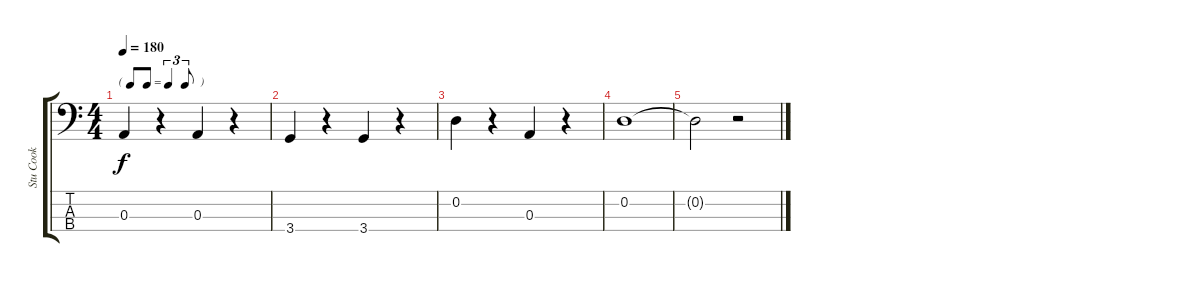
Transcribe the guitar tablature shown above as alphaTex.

\track ("Stu Cook" "Stu Cook") {instrument electricbasspick}
\staff {score tabs}
\tuning (G2 D2 A1 E1) {hide}
\ts (4 4)
\tf triplet8th
\tempo 180
\clef f4
\ks c
0.3.4{dy f} r.4 0.3.4 r.4 |
3.4.4 r.4 3.4.4 r.4 |
0.2.4 r.4 0.3.4 r.4 |
0.2.1 |
0.2{t}.2 r.2
